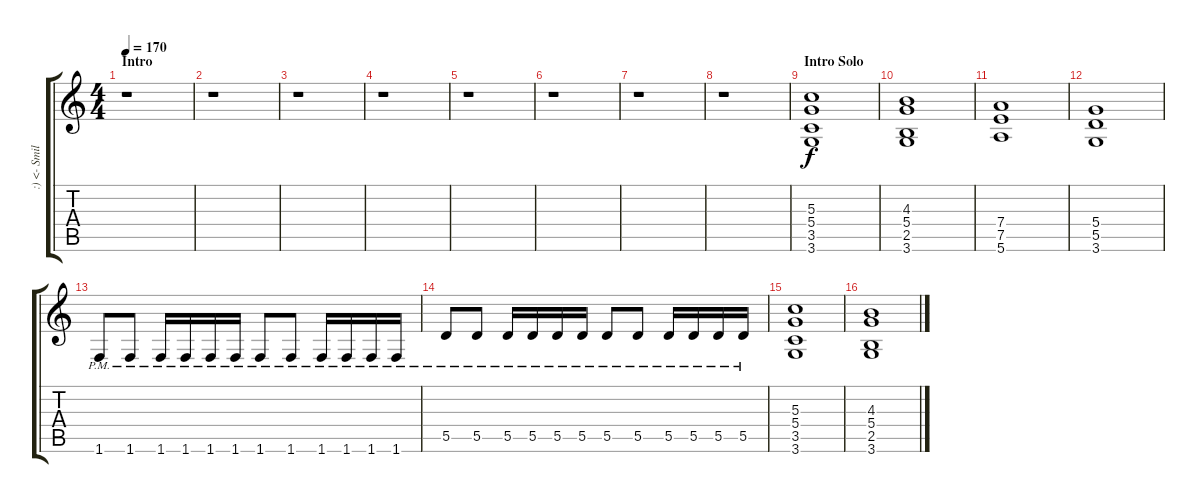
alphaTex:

\track (":) <- Smile!" ":) <- Smil") {instrument distortionguitar}
\staff {score tabs}
\tuning (E4 B3 G3 D3 A2 E2) {hide}
\ts (4 4)
\section ("" "Intro")
\tempo 170
\clef g2
\ks c
r.1{dy f instrument distortionguitar} |
r.1 |
r.1 |
r.1 |
r.1 |
r.1 |
r.1 |
r.1 |
\section ("" "Intro Solo")
(5.3 5.4 3.5 3.6).1 |
(4.3 5.4 2.5 3.6).1 |
(7.4 7.5 5.6).1 |
(5.4 5.5 3.6).1 |
1.6{pm}.8 1.6{pm}.8 1.6{pm}.16 1.6{pm}.16 1.6{pm}.16 1.6{pm}.16 1.6{pm}.8 1.6{pm}.8 1.6{pm}.16 1.6{pm}.16 1.6{pm}.16 1.6{pm}.16 |
5.5{pm}.8 5.5{pm}.8 5.5{pm}.16 5.5{pm}.16 5.5{pm}.16 5.5{pm}.16 5.5{pm}.8 5.5{pm}.8 5.5{pm}.16 5.5{pm}.16 5.5{pm}.16 5.5{pm}.16 |
(5.3 5.4 3.5 3.6).1 |
(4.3 5.4 2.5 3.6).1
